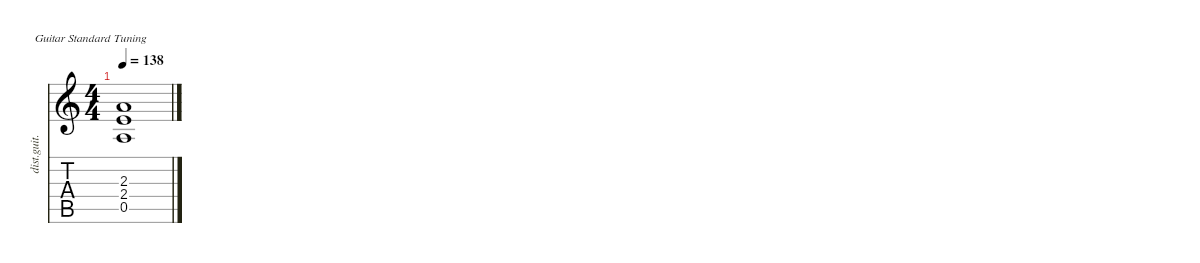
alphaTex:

\defaultSystemsLayout 4
\hideDynamics
\bracketExtendMode nobrackets
\track ("Sylvain" "dist.guit.") {instrument distortionguitar}
\staff {score tabs}
\tuning (E4 B3 G3 D3 A2 E2)
\ts (4 4)
\tempo 138
\clef g2
\ks aminor
(2.3 2.4 0.5).1{dy f beam Up}
